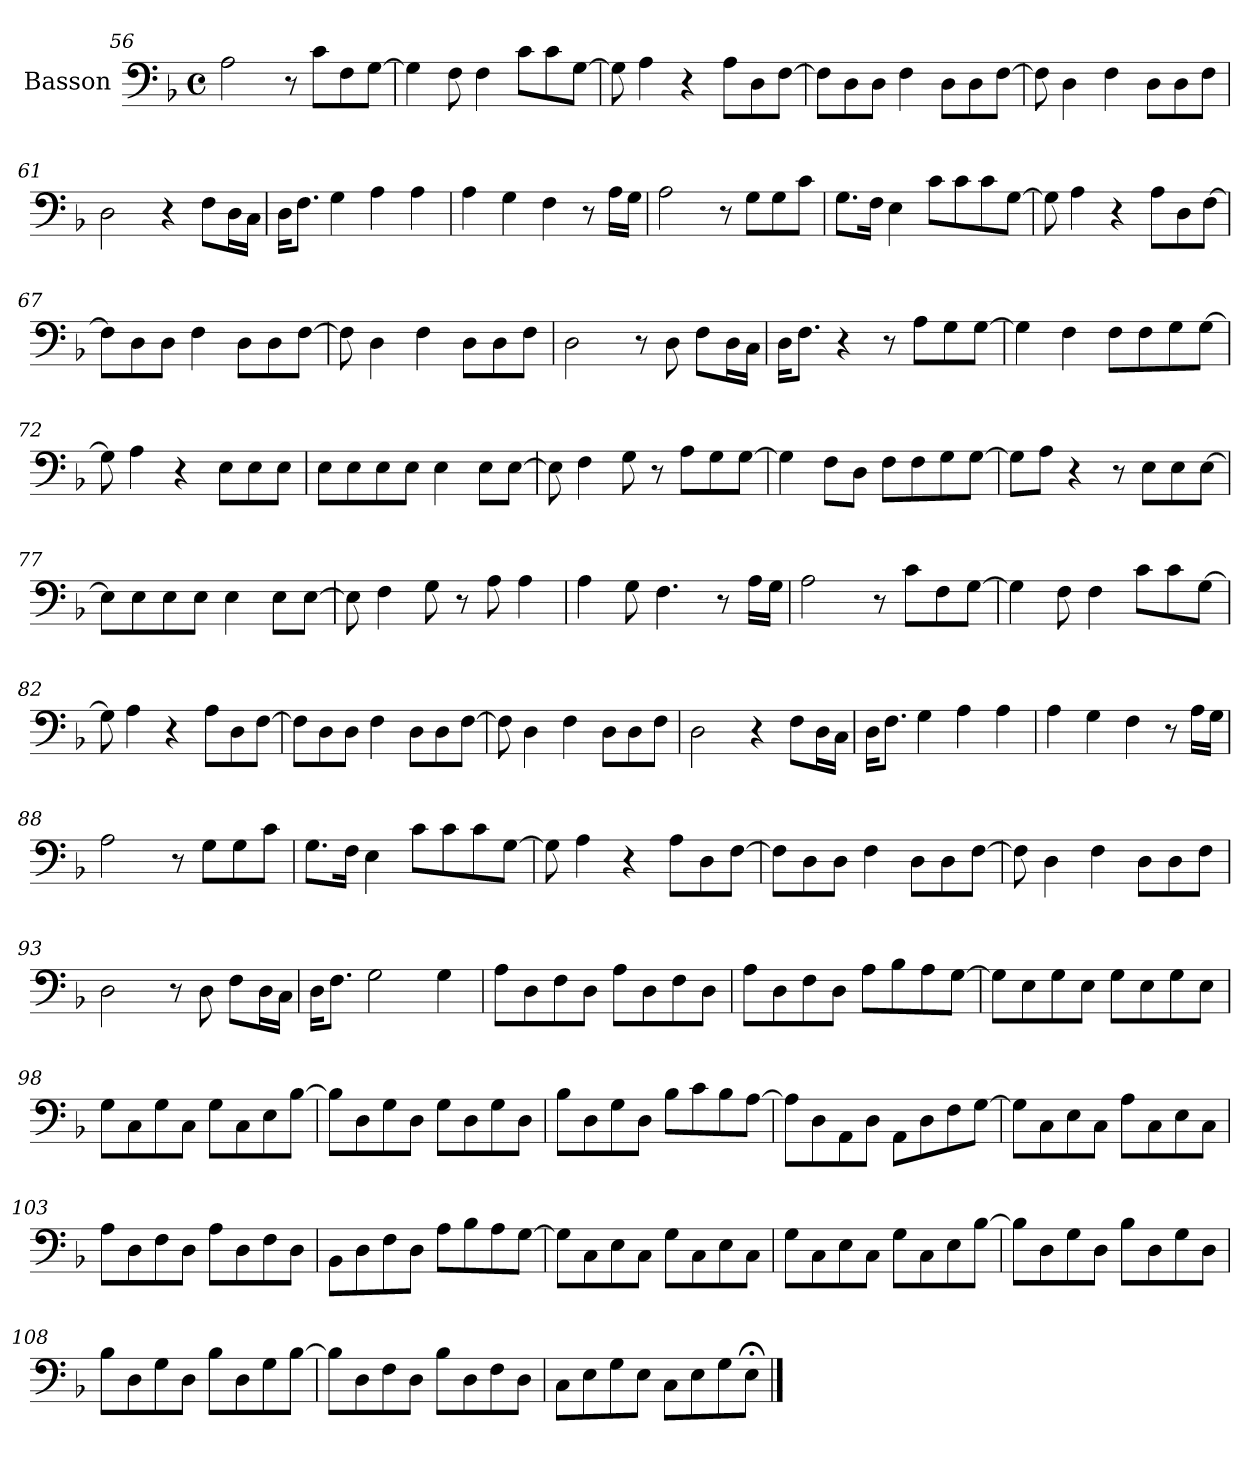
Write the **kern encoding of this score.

**kern
*part1
*staff1
*I"Basson
*I'Bsn.
*clefF4
*k[b-]
*M4/4
*met(c)
=56
2A\
8r
8c\L
8F\
[8G\J
=57
4G\]
8F\
4F\
8c\L
8c\
[8G\J
=58
8G\]
4A\
4r
8A\L
8D\
[8F\J
=59
8F\L]
8D\
8D\J
4F\
8D\L
8D\
[8F\J
=60
8F\]
4D\
4F\
8D\L
8D\
8F\J
!!LO:LB:g=z
=61
2D\
4r
8F\L
16D\L
16C\JJ
=62
16D\KL
8.F\J
4G\
4A\
4A\
=63
4A\
4G\
4F\
8r
16A\LL
16G\JJ
=64
2A\
8r
8G\L
8G\
8c\J
=65
8.G\L
16F\Jk
4E\
8c\L
8c\
8c\
[8G\J
=66
8G\]
4A\
4r
8A\L
8D\
[8F\J
=67
8F\L]
8D\
8D\J
4F\
8D\L
8D\
[8F\J
!!LO:PB:g=z
=68
8F\]
4D\
4F\
8D\L
8D\
8F\J
=69
2D\
8r
8D\
8F\L
16D\L
16C\JJ
=70
16D\KL
8.F\J
4r
8r
8A\L
8G\
[8G\J
=71
4G\]
4F\
8F\L
8F\
8G\
[8G\J
=72
8G\]
4A\
4r
8E\L
8E\
8E\J
=73
8E\L
8E\
8E\
8E\J
4E\
8E\L
[8E\J
!!LO:LB:g=z
=74
8E\]
4F\
8G\
8r
8A\L
8G\
[8G\J
=75
4G\]
8F\L
8D\J
8F\L
8F\
8G\
[8G\J
=76
8G\L]
8A\J
4r
8r
8E\L
8E\
[8E\J
=77
8E\L]
8E\
8E\
8E\J
4E\
8E\L
[8E\J
=78
8E\]
4F\
8G\
8r
8A\
4A\
=79
4A\
8G\
4.F\
8r
16A\LL
16G\JJ
=80
2A\
8r
8c\L
8F\
[8G\J
!!LO:LB:g=z
=81
4G\]
8F\
4F\
8c\L
8c\
[8G\J
=82
8G\]
4A\
4r
8A\L
8D\
[8F\J
=83
8F\L]
8D\
8D\J
4F\
8D\L
8D\
[8F\J
=84
8F\]
4D\
4F\
8D\L
8D\
8F\J
=85
2D\
4r
8F\L
16D\L
16C\JJ
=86
16D\KL
8.F\J
4G\
4A\
4A\
=87
4A\
4G\
4F\
8r
16A\LL
16G\JJ
!!LO:LB:g=z
=88
2A\
8r
8G\L
8G\
8c\J
=89
8.G\L
16F\Jk
4E\
8c\L
8c\
8c\
[8G\J
=90
8G\]
4A\
4r
8A\L
8D\
[8F\J
=91
8F\L]
8D\
8D\J
4F\
8D\L
8D\
[8F\J
=92
8F\]
4D\
4F\
8D\L
8D\
8F\J
=93
2D\
8r
8D\
8F\L
16D\L
16C\JJ
=94
16D\KL
8.F\J
2G\
4G\
!!LO:LB:g=z
=95
8A\L
8D\
8F\
8D\J
8A\L
8D\
8F\
8D\J
=96
8A\L
8D\
8F\
8D\J
8A\L
8B-\
8A\
[8G\J
=97
8G\L]
8E\
8G\
8E\J
8G\L
8E\
8G\
8E\J
=98
8G\L
8C\
8G\
8C\J
8G\L
8C\
8E\
[8B-\J
=99
8B-\L]
8D\
8G\
8D\J
8G\L
8D\
8G\
8D\J
!!LO:LB:g=z
=100
8B-\L
8D\
8G\
8D\J
8B-\L
8c\
8B-\
[8A\J
=101
8A\L]
8D\
8AA\
8D\J
8AA\L
8D\
8F\
[8G\J
=102
8G\L]
8C\
8E\
8C\J
8A\L
8C\
8E\
8C\J
=103
8A\L
8D\
8F\
8D\J
8A\L
8D\
8F\
8D\J
=104
8BB-\L
8D\
8F\
8D\J
8A\L
8B-\
8A\
[8G\J
!!LO:LB:g=z
=105
8G\L]
8C\
8E\
8C\J
8G\L
8C\
8E\
8C\J
=106
8G\L
8C\
8E\
8C\J
8G\L
8C\
8E\
[8B-\J
=107
8B-\L]
8D\
8G\
8D\J
8B-\L
8D\
8G\
8D\J
=108
8B-\L
8D\
8G\
8D\J
8B-\L
8D\
8G\
[8B-\J
=109
8B-\L]
8D\
8F\
8D\J
8B-\L
8D\
8F\
8D\J
!!LO:LB:g=z
=110
8C\L
8E\
8G\
8E\J
8C\L
8E\
8G\
8E;<\J
==
*-
